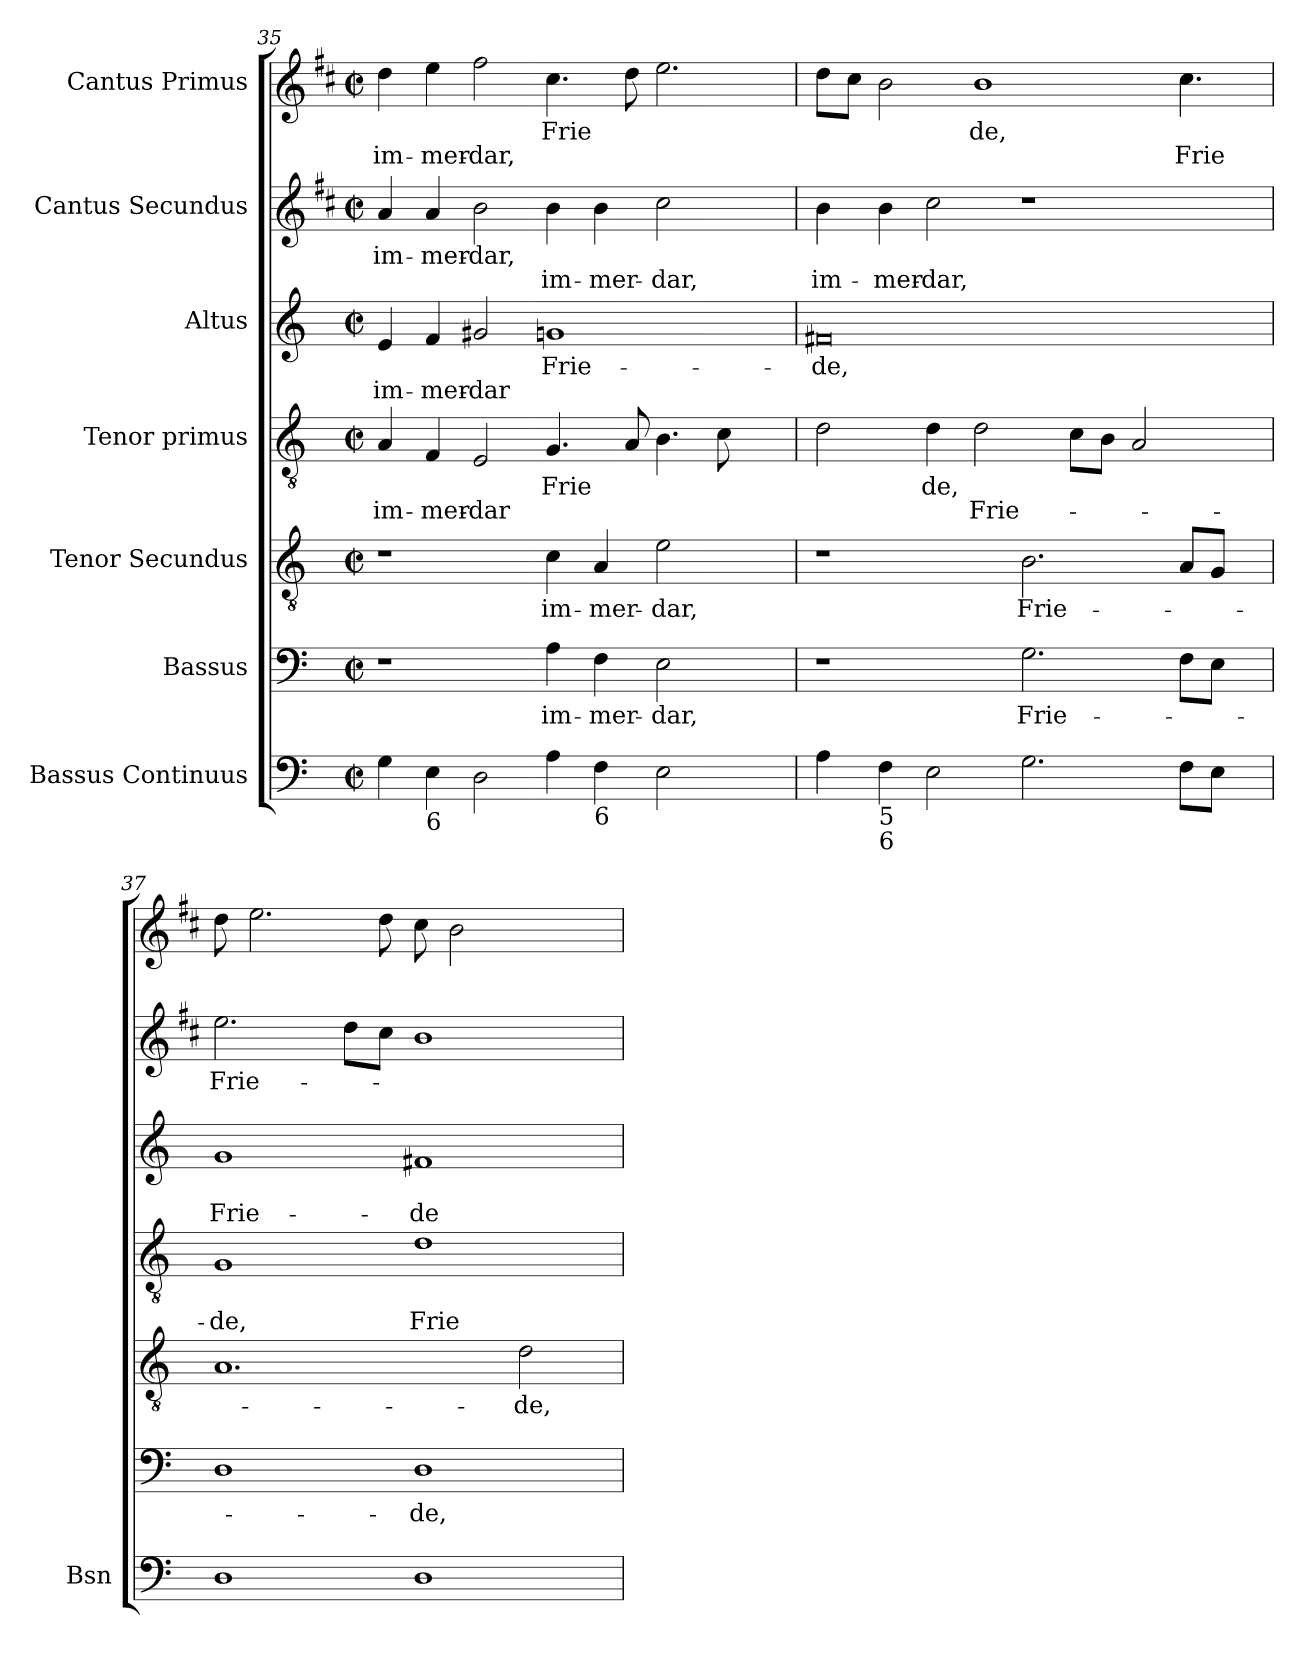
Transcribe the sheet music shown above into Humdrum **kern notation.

**kern	**kern	**text	**kern	**text	**kern	**text	**text	**kern	**text	**text	**kern	**text	**text	**kern	**text	**text
*part7	*part6	*part6	*part5	*part5	*part4	*part4	*part4	*part3	*part3	*part3	*part2	*part2	*part2	*part1	*part1	*part1
*staff7	*staff6	*staff6	*staff5	*staff5	*staff4	*staff4	*staff4	*staff3	*staff3	*staff3	*staff2	*staff2	*staff2	*staff1	*staff1	*staff1
*I"Bassus Continuus	*I"Bassus	*	*I"Tenor Secundus	*	*I"Tenor primus	*	*	*I"Altus	*	*	*I"Cantus Secundus	*	*	*I"Cantus Primus	*	*
*I'Bsn	*	*	*	*	*	*	*	*	*	*	*	*	*	*	*	*
!!LO:LB:g=z
*clefF4	*clefF4	*	*clefGv2	*	*clefGv2	*	*	*clefG2	*	*	*clefG2	*	*	*clefG2	*	*
*	*	*	*	*	*	*	*	*	*	*	*ITrd1c2	*	*	*ITrd1c2	*	*
*k[]	*k[]	*	*k[]	*	*k[]	*	*	*k[]	*	*	*k[]	*	*	*k[]	*	*
*C:	*C:	*	*C:	*	*C:	*	*	*C:	*	*	*C:	*	*	*C:	*	*
*M4/2	*M4/2	*	*M4/2	*	*M4/2	*	*	*M4/2	*	*	*M4/2	*	*	*M4/2	*	*
*met(c|)	*met(c|)	*	*met(c|)	*	*met(c|)	*	*	*met(c|)	*	*	*met(c|)	*	*	*met(c|)	*	*
=35	=35	=35	=35	=35	=35	=35	=35	=35	=35	=35	=35	=35	=35	=35	=35	=35
!	!	!	!	!	!	!	!LO:LY:b	!	!	!LO:LY:b	!	!LO:LY:b	!	!	!	!LO:LY:b
4G	1r	.	1r	.	4A	.	im-	4e	.	im-	4g	im-	.	4cc	.	im-
!LO:TX:b:t=6	!	!	!	!	!	!	!	!	!	!	!	!	!	!	!	!
!	!	!	!	!	!	!	!LO:LY:b	!	!	!LO:LY:b	!	!LO:LY:b	!	!	!	!LO:LY:b
4E	.	.	.	.	4F	.	-mer-	4f	.	-mer-	4g	-mer-	.	4dd	.	-mer-
!	!	!	!	!	!	!	!LO:LY:b	!	!	!LO:LY:b	!	!LO:LY:b	!	!	!	!LO:LY:b
2D	.	.	.	.	2E	.	-dar	2g#X	.	-dar	2a	-dar,	.	2ee	.	-dar,
!	!	!LO:LY:b	!	!LO:LY:b	!	!LO:LY:b	!	!	!LO:LY:b	!	!	!	!LO:LY:b	!	!LO:LY:b	!
4A	4A	im-	4c	im-	4.G	Frie	.	1gn	Frie-	.	4a	.	im-	4.b	Frie	.
!LO:TX:b:t=6	!	!	!	!	!	!	!	!	!	!	!	!	!	!	!	!
!	!	!LO:LY:b	!	!LO:LY:b	!	!	!	!	!	!	!	!	!LO:LY:b	!	!	!
4F	4F	-mer-	4A	-mer-	.	.	.	.	.	.	4a	.	-mer-	.	.	.
.	.	.	.	.	8A	.	.	.	.	.	.	.	.	8cc	.	.
!	!	!LO:LY:b	!	!LO:LY:b	!	!	!	!	!	!	!	!	!LO:LY:b	!	!	!
2E	2E	-dar,	2e	-dar,	4.B	.	.	.	.	.	2b	.	-dar,	2.dd	.	.
.	.	.	.	.	8c	.	.	.	.	.	.	.	.	.	.	.
4ryy	4ryy	.	4ryy	.	4ryy	.	.	4ryy	.	.	4ryy	.	.	.	.	.
=36	=36	=36	=36	=36	=36	=36	=36	=36	=36	=36	=36	=36	=36	=36	=36	=36
!	!	!	!	!	!	!	!	!	!LO:LY:b	!	!	!	!LO:LY:b	!	!	!
4A	1r	.	1r	.	2d	.	.	0f#X	-de,	.	4a	.	im-	8ccL	.	.
.	.	.	.	.	.	.	.	.	.	.	.	.	.	8bJ	.	.
!LO:TX:b:t=5	!	!	!	!	!	!	!	!	!	!	!	!	!	!	!	!
!LO:TX:b:t=6	!	!	!	!	!	!	!	!	!	!	!	!	!	!	!	!
!	!	!	!	!	!	!	!	!	!	!	!	!	!LO:LY:b	!	!	!
4F	.	.	.	.	.	.	.	.	.	.	4a	.	-mer-	2a	.	.
!	!	!	!	!	!	!LO:LY:b	!	!	!	!	!	!	!LO:LY:b	!	!	!
2E	.	.	.	.	4d	de,	.	.	.	.	2b	.	-dar,	.	.	.
!	!	!	!	!	!	!	!LO:LY:b	!	!	!	!	!	!	!	!LO:LY:b	!
.	.	.	.	.	2d	.	Frie-	.	.	.	.	.	.	1a	de,	.
!	!	!LO:LY:b	!	!LO:LY:b	!	!	!	!	!	!	!	!	!	!	!	!
2.G	2.G	Frie-	2.B	Frie-	.	.	.	.	.	.	1r	.	.	.	.	.
.	.	.	.	.	8cL	.	.	.	.	.	.	.	.	.	.	.
.	.	.	.	.	8BJ	.	.	.	.	.	.	.	.	.	.	.
.	.	.	.	.	2A	.	.	.	.	.	.	.	.	.	.	.
!	!	!	!	!	!	!	!	!	!	!	!	!	!	!	!	!LO:LY:b
8FL	8FL	.	8AL	.	.	.	.	.	.	.	.	.	.	4.b	.	Frie
8EJ	8EJ	.	8GJ	.	.	.	.	.	.	.	.	.	.	.	.	.
8ryy	8ryy	.	8ryy	.	8ryy	.	.	8ryy	.	.	8ryy	.	.	.	.	.
=37	=37	=37	=37	=37	=37	=37	=37	=37	=37	=37	=37	=37	=37	=37	=37	=37
!	!	!	!	!	!	!	!LO:LY:b	!	!	!LO:LY:b	!	!LO:LY:b	!	!	!	!
1D	1D	.	1.A	.	1G	.	-de,	1g	.	Frie-	2.dd	Frie-	.	8cc	.	.
.	.	.	.	.	.	.	.	.	.	.	.	.	.	2.dd	.	.
.	.	.	.	.	.	.	.	.	.	.	8ccL	.	.	.	.	.
.	.	.	.	.	.	.	.	.	.	.	8bJ	.	.	8cc	.	.
!	!	!LO:LY:b	!	!	!	!	!LO:LY:b	!	!	!LO:LY:b	!	!	!	!	!	!
1D	1D	-de,	.	.	1d	.	Frie-	1f#X	.	-de	1a	.	.	8b	.	.
.	.	.	.	.	.	.	.	.	.	.	.	.	.	2a	.	.
!	!	!	!	!LO:LY:b	!	!	!	!	!	!	!	!	!	!	!	!
.	.	.	2d	-de,	.	.	.	.	.	.	.	.	.	.	.	.
.	.	.	.	.	.	.	.	.	.	.	.	.	.	4.ryy	.	.
=	=	=	=	=	=	=	=	=	=	=	=	=	=	=	=	=
*-	*-	*-	*-	*-	*-	*-	*-	*-	*-	*-	*-	*-	*-	*-	*-	*-
